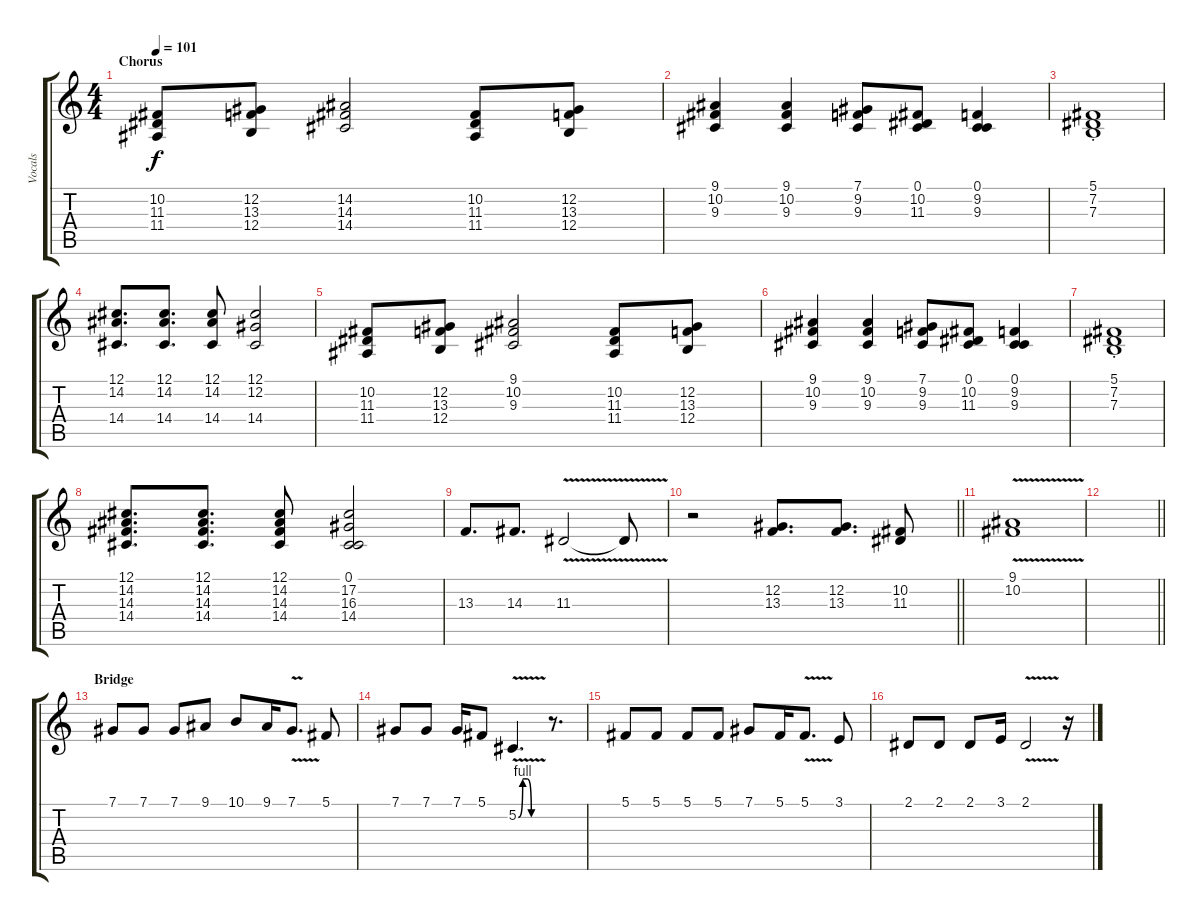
\track ("Vocals" "Vocals") {instrument violin}
\staff {score tabs}
\tuning (Db4 Ab3 E3 B2 Gb2 Db2) {hide}
\ts (4 4)
\section ("" "Chorus")
\tempo 101
\clef g2
\ks c
(10.2 11.3 11.4).8{dy f} (12.2 13.3 12.4).8 (14.2 14.3 14.4).2 (10.2 11.3 11.4).8 (12.2 13.3 12.4).8 |
(9.1 10.2 9.3).4 (9.1 10.2 9.3).4 (7.1 9.2 9.3).8 (0.1 10.2 11.3).8 (0.1 9.2 9.3).4 |
(5.1 7.2 7.3{st}).1 |
(12.1 14.2 14.4).8{d} (12.1 14.2 14.4).8{d} (12.1 14.2 14.4).8 (12.1 12.2 14.4).2 |
(10.2 11.3 11.4).8 (12.2 13.3 12.4).8 (9.1 10.2 9.3).2 (10.2 11.3 11.4).8 (12.2 13.3 12.4).8 |
(9.1 10.2 9.3).4 (9.1 10.2 9.3).4 (7.1 9.2 9.3).8 (0.1 10.2 11.3).8 (0.1 9.2 9.3).4 |
(5.1 7.2 7.3{st}).1 |
(12.1 14.2 14.3 14.4).8{d} (12.1 14.2 14.3 14.4).8{d} (12.1 14.2 14.3 14.4).8 (0.1 17.2 16.3 14.4).2 |
13.3.8{d} 14.3.8{d} 11.3{v}.2 11.3{t}.8 |
\barLineRight lightlight
r.2 (12.2 13.3).8{d} (12.2 13.3).8{d} (10.2 11.3).8 |
(9.1{v} 10.2{v}).1 |
\barLineRight lightlight
|
\section ("" "Bridge")
7.1.8 7.1.8 7.1.8 9.1.8 10.1.8 9.1.16 7.1{v}.8{d} 5.1.8 |
7.1.8 7.1.8 7.1.16 5.1.8 5.2{be (custom 0 0 10 4 20 4 30 0 60 0) v}.4{d} r.8{d} |
5.1.8 5.1.8 5.1.8 5.1.8 7.1.8 5.1.16 5.1{v}.8{d} 3.1.8 |
2.1.8 2.1.8 2.1.8 3.1.16 2.1{v}.2 r.16
